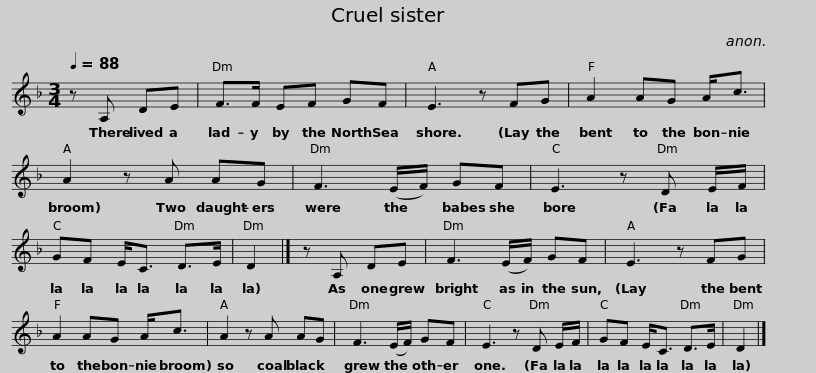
X:1
L:1/8
Q:1/4=88
M:3/4
I:linebreak $
K:Dmin
V:1 treble
V:1
 z A, DE | F>F EF GF | E3 z FG | A2 AG A<c | A2 z A AG |$ %5
 F3 (E/F/) GF | E3 z D E/F/ | GF E<C D>E | D2 |] z A, DE | %10
 F3 (E/F/) GF |$ E3 z FG | A2 AG A<c | A2 z A AG | F3 (E/F/) GF | %15
 E3 z D E/F/ | GF E<C D>E |$ D2 |] %18
